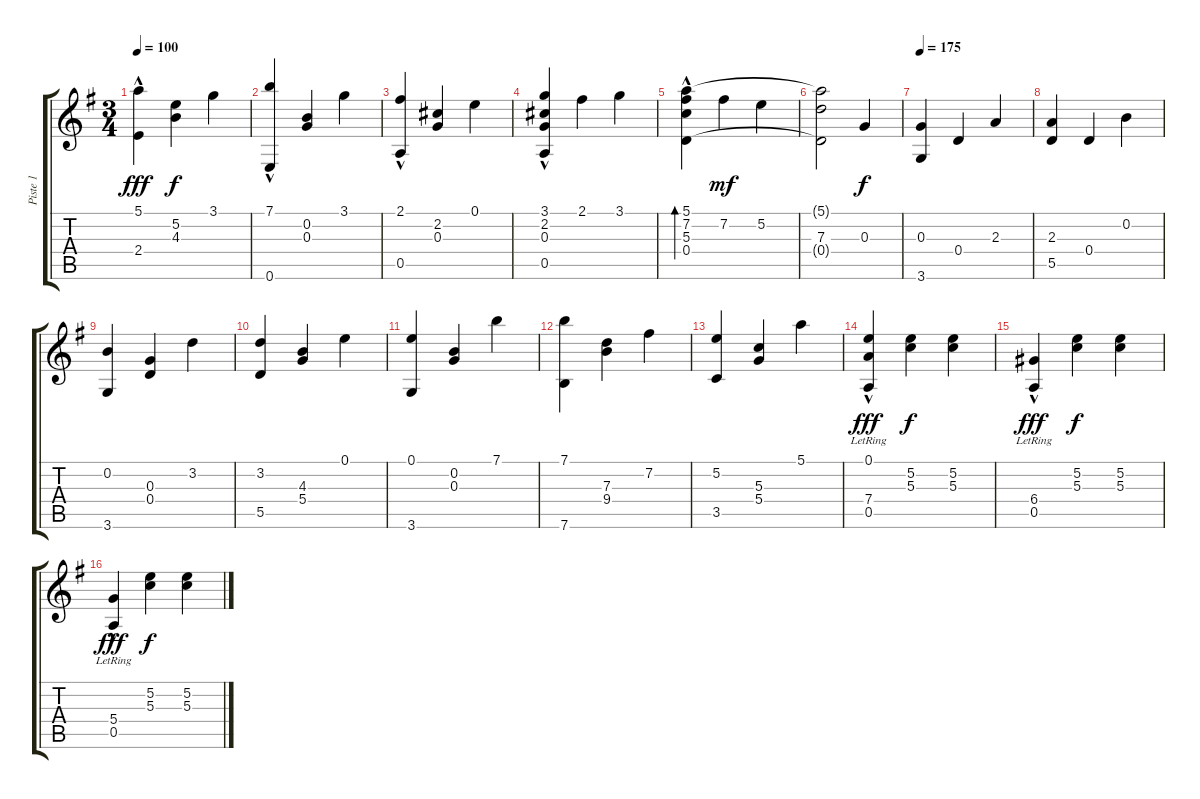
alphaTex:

\track ("Piste 1" "Piste 1") {instrument acousticguitarnylon}
\staff {score tabs}
\tuning (E4 B3 G3 D3 A2 E2) {hide}
\ts (3 4)
\tempo 100
\clef g2
\ks g
(5.1 2.4{hac}).4{dy fff} (5.2 4.3).4{dy f} 3.1.4 |
(7.1 0.6{hac}).4 (0.2 0.3).4 3.1.4 |
(2.1 0.5{hac}).4 (2.2 0.3).4 0.1.4 |
(3.1 2.2{hac} 0.3{hac} 0.5{hac}).4 2.1.4 3.1.4 |
(5.1{hac} 7.2{hac} 5.3{hac} 0.4{hac}).4{bd 240} 7.2.4{dy mf} 5.2.4 |
(5.1{t} 7.3 0.4{t}).2 0.3.4{dy f} |
\tempo 175
(0.3 3.6).4 0.4.4 2.3.4 |
(2.3 5.5).4 0.4.4 0.2.4 |
(0.2 3.6).4 (0.3 0.4).4 3.2.4 |
(3.2 5.5).4 (4.3 5.4).4 0.1.4 |
(0.1 3.6).4 (0.2 0.3).4 7.1.4 |
(7.1 7.6).4 (7.3 9.4).4 7.2.4 |
(5.2 3.5).4 (5.3 5.4).4 5.1.4 |
(0.1 7.4{hac lr} 0.5).4{dy fff} (5.2 5.3).4{dy f} (5.2 5.3).4 |
(6.4{hac lr} 0.5).4{dy fff} (5.2 5.3).4{dy f} (5.2 5.3).4 |
(5.4{hac lr} 0.5).4{dy fff} (5.2 5.3).4{dy f} (5.2 5.3).4
